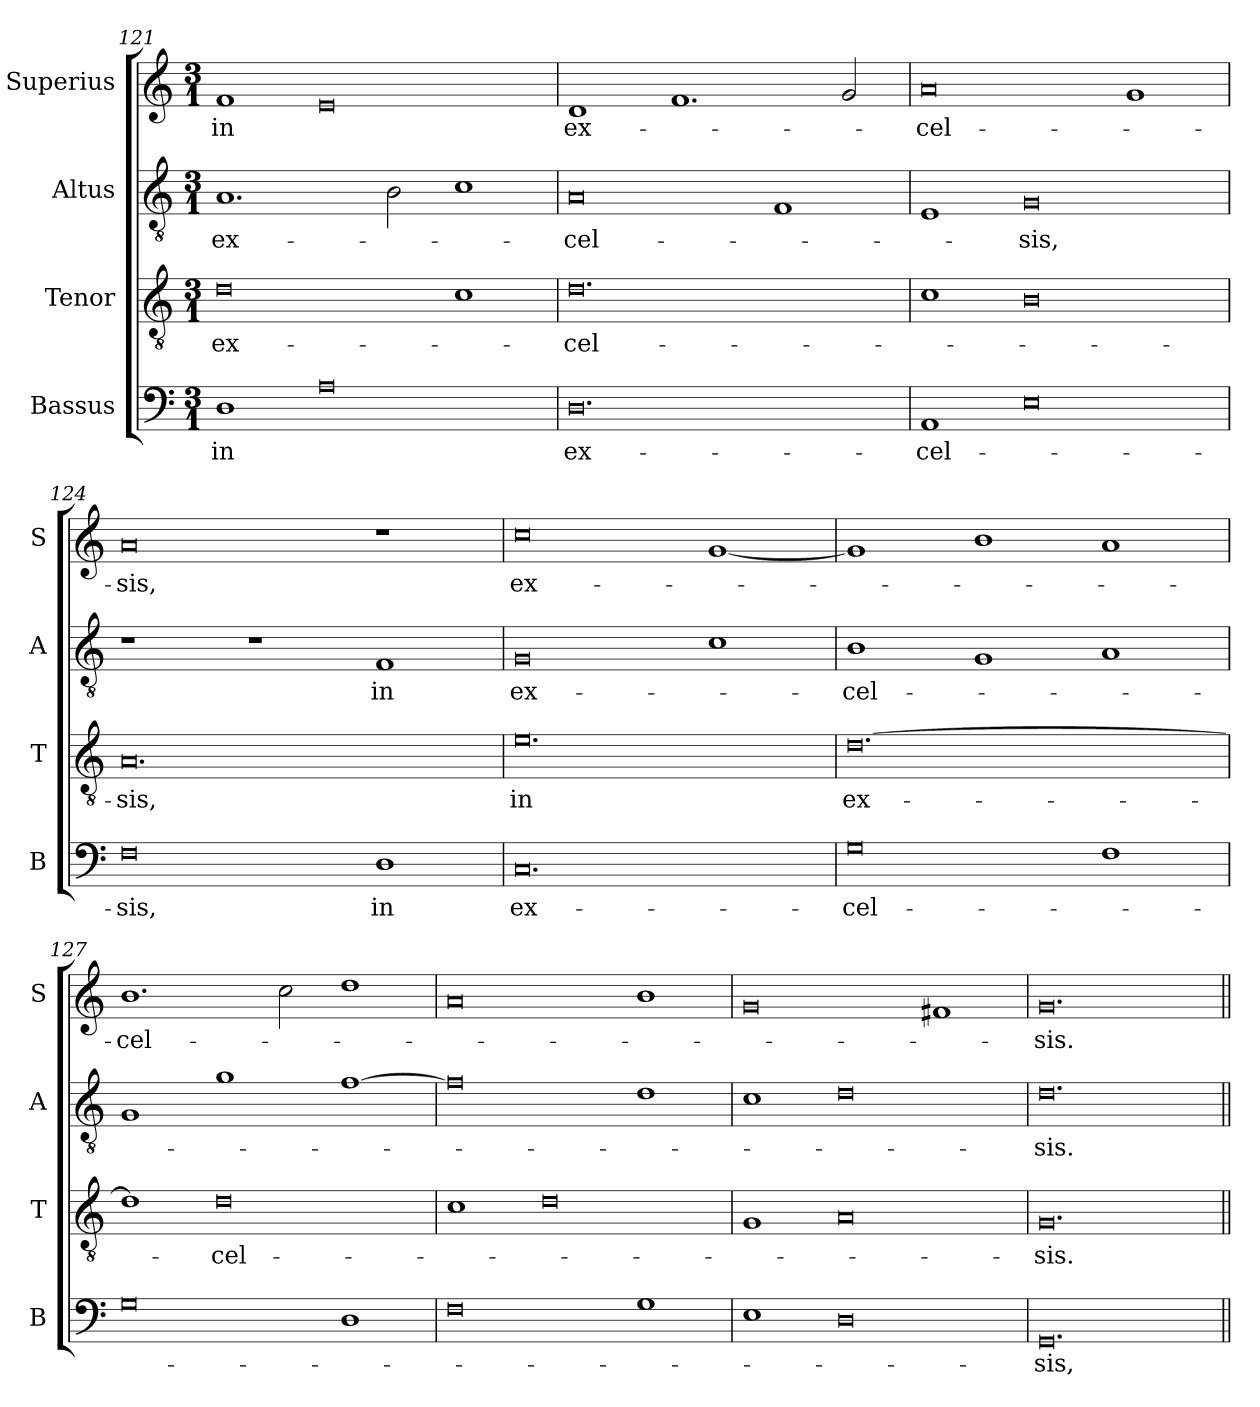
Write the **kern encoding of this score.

**kern	**text	**kern	**text	**kern	**text	**kern	**text
*part4	*part4	*part3	*part3	*part2	*part2	*part1	*part1
*staff4	*staff4	*staff3	*staff3	*staff2	*staff2	*staff1	*staff1
*I"Bassus	*	*I"Tenor	*	*I"Altus	*	*I"Superius	*
*I'B	*	*I'T	*	*I'A	*	*I'S	*
*clefF4	*	*clefGv2	*	*clefGv2	*	*clefG2	*
*k[]	*	*k[]	*	*k[]	*	*k[]	*
*M3/1	*	*M3/1	*	*M3/1	*	*M3/1	*
=121	=121	=121	=121	=121	=121	=121	=121
!	!	!	!LO:LY:i	!	!LO:LY:i	!	!LO:LY:i
1D	in	0d	ex-	1.A	ex-	1f	in
0A	.	.	.	.	.	0e	.
.	.	.	.	2B	.	.	.
.	.	1c	.	1c	.	.	.
=122	=122	=122	=122	=122	=122	=122	=122
!	!	!	!LO:LY:i	!	!LO:LY:i	!	!LO:LY:i
0.D	ex-	0.d	-cel-	0A	-cel-	1d	ex-
.	.	.	.	.	.	1.f	.
.	.	.	.	1F	.	.	.
.	.	.	.	.	.	2g	.
=123	=123	=123	=123	=123	=123	=123	=123
!	!	!	!	!	!	!	!LO:LY:i
1AA	-cel-	1c	.	1E	.	0a	-cel-
!	!	!	!	!	!LO:LY:i	!	!
0E	.	0B	.	0G	-sis,	.	.
.	.	.	.	.	.	1g	.
=124	=124	=124	=124	=124	=124	=124	=124
!	!LO:LY:i	!	!LO:LY:i	!	!	!	!LO:LY:i
0F	-sis,	0.A	-sis,	1r	.	0a	-sis,
.	.	.	.	1r	.	.	.
!	!LO:LY:i	!	!	!	!LO:LY:i	!	!
1D	in	.	.	1F	in	1r	.
=125	=125	=125	=125	=125	=125	=125	=125
!	!LO:LY:i	!	!LO:LY:i	!	!LO:LY:i	!	!LO:LY:i
0.C	ex-	0.e	in	0G	ex-	0cc	ex-
.	.	.	.	1c	.	[1g	.
=126	=126	=126	=126	=126	=126	=126	=126
!	!LO:LY:i	!	!LO:LY:i	!	!LO:LY:i	!	!
0G	-cel-	[0.d	ex-	1B	-cel-	1g]	.
.	.	.	.	1G	.	1b	.
1F	.	.	.	1A	.	1a	.
=127	=127	=127	=127	=127	=127	=127	=127
!	!	!	!	!	!	!	!LO:LY:i
0G	.	1d]	.	1G	.	1.b	-cel-
!	!	!	!LO:LY:i	!	!	!	!
.	.	0d	-cel-	1g	.	.	.
.	.	.	.	.	.	2cc	.
1D	.	.	.	[1f	.	1dd	.
=128	=128	=128	=128	=128	=128	=128	=128
0F	.	1c	.	0f]	.	0a	.
.	.	0d	.	.	.	.	.
1G	.	.	.	1d	.	1b	.
=129	=129	=129	=129	=129	=129	=129	=129
1E	.	1G	.	1c	.	0g	.
0D	.	0A	.	0d	.	.	.
.	.	.	.	.	.	1f#X	.
=130	=130	=130	=130	=130	=130	=130	=130
!	!	!	!	!	!	!	!LO:LY:i
0.GG	-sis,	0.G	-sis.	0.d	-sis.	0.g	-sis.
=||	=||	=||	=||	=||	=||	=||	=||
*-	*-	*-	*-	*-	*-	*-	*-
